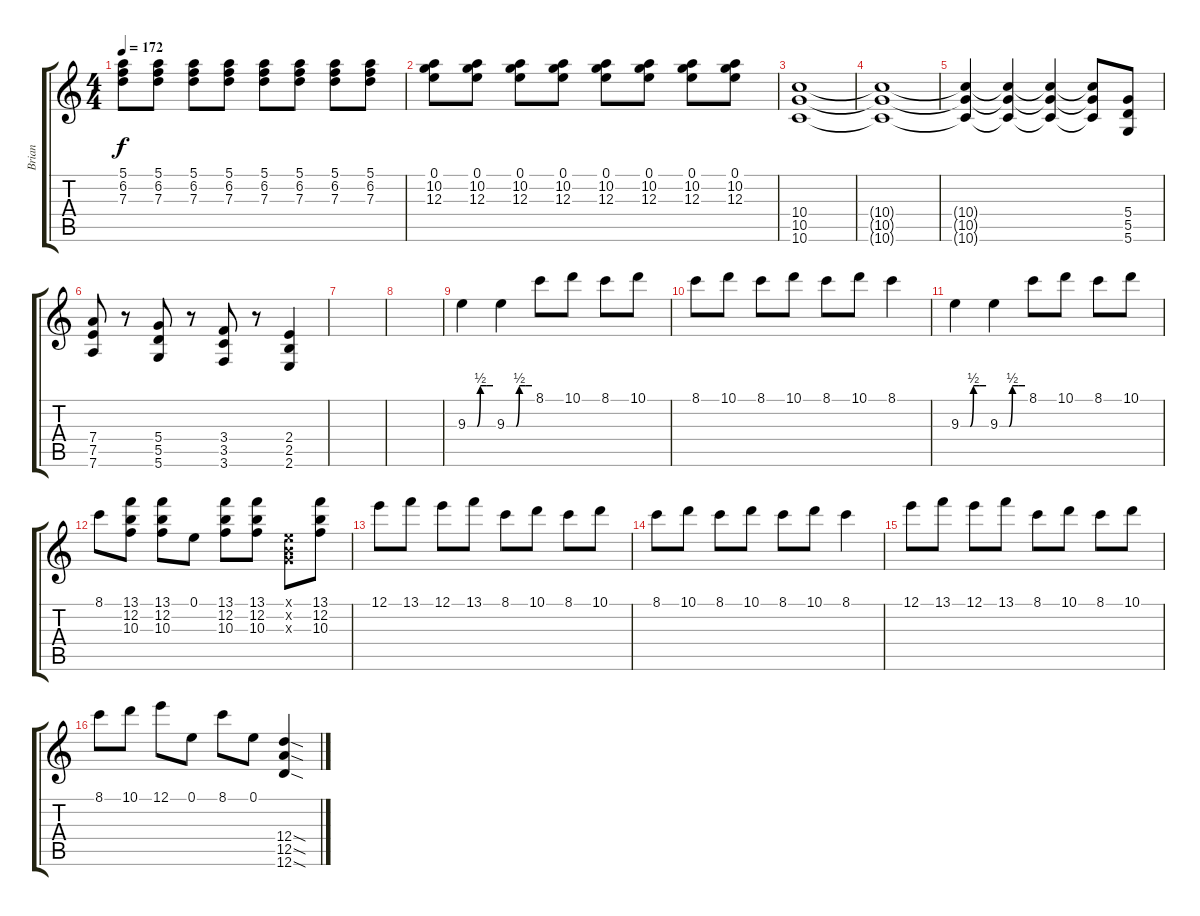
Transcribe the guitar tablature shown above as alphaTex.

\track ("Brian" "Brian") {instrument distortionguitar}
\staff {score tabs}
\tuning (E4 B3 G3 D3 A2 D2) {hide}
\ts (4 4)
\tempo 172
\clef g2
\ks c
(5.1 6.2 7.3).8{dy f} (5.1 6.2 7.3).8 (5.1 6.2 7.3).8 (5.1 6.2 7.3).8 (5.1 6.2 7.3).8 (5.1 6.2 7.3).8 (5.1 6.2 7.3).8 (5.1 6.2 7.3).8 |
(0.1 10.2 12.3).8 (0.1 10.2 12.3).8 (0.1 10.2 12.3).8 (0.1 10.2 12.3).8 (0.1 10.2 12.3).8 (0.1 10.2 12.3).8 (0.1 10.2 12.3).8 (0.1 10.2 12.3).8 |
(10.4 10.5 10.6).1 |
(10.4{t} 10.5{t} 10.6{t}).1 |
(10.4{t} 10.5{t} 10.6{t}).4 (10.4{t} 10.5{t} 10.6{t}).4 (10.4{t} 10.5{t} 10.6{t}).4 (10.4{t} 10.5{t} 10.6{t}).8 (5.4 5.5 5.6).8 |
(7.4 7.5 7.6).8 r.8 (5.4 5.5 5.6).8 r.8 (3.4 3.5 3.6).8 r.8 (2.4 2.5 2.6).4 |
|
|
9.3{be (custom 0 0 15 0 22 0 30 2 45 2 60 2)}.4 9.3{be (custom 0 0 15 0 22 0 30 2 45 2 60 2)}.4 8.1.8 10.1.8 8.1.8 10.1.8 |
8.1.8 10.1.8 8.1.8 10.1.8 8.1.8 10.1.8 8.1.4 |
9.3{be (custom 0 0 15 0 22 0 30 2 45 2 60 2)}.4 9.3{be (custom 0 0 15 0 22 0 30 2 45 2 60 2)}.4 8.1.8 10.1.8 8.1.8 10.1.8 |
8.1.8 (13.1 12.2 10.3).8 (13.1 12.2 10.3).8 0.1.8 (13.1 12.2 10.3).8 (13.1 12.2 10.3).8 (0.1{x} 0.2{x} 0.3{x}).8 (13.1 12.2 10.3).8 |
12.1.8 13.1.8 12.1.8 13.1.8 8.1.8 10.1.8 8.1.8 10.1.8 |
8.1.8 10.1.8 8.1.8 10.1.8 8.1.8 10.1.8 8.1.4 |
12.1.8 13.1.8 12.1.8 13.1.8 8.1.8 10.1.8 8.1.8 10.1.8 |
8.1.8 10.1.8 12.1.8 0.1.8 8.1.8 0.1.8 (12.4{sod} 12.5{sod} 12.6{sod}).4
